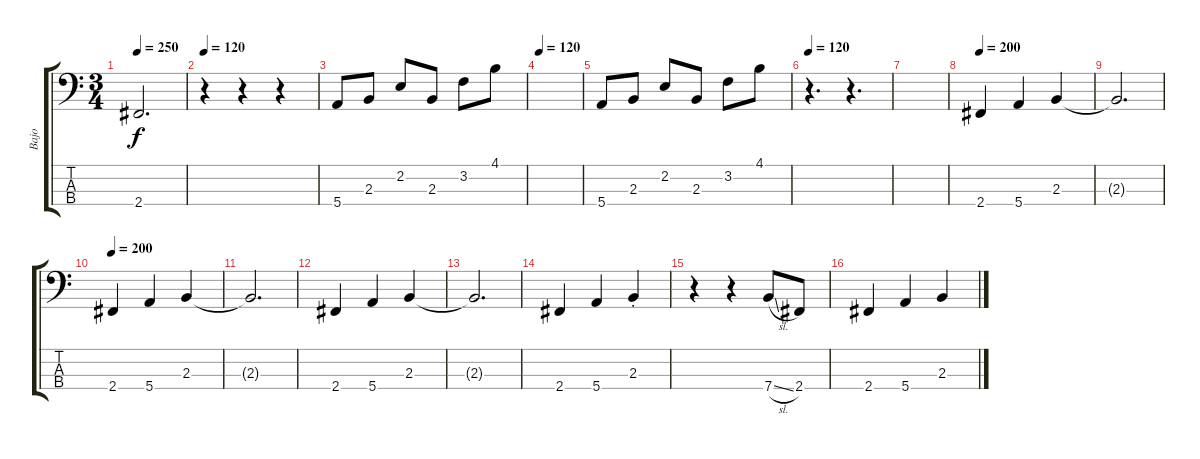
\track ("Bajo" "Bajo") {instrument electricbassfinger}
\staff {score tabs}
\tuning (G2 D2 A1 E1) {hide}
\ts (3 4)
\tempo 250
\clef f4
\ks c
2.4{t}.2{d dy f} |
\tempo 120
r.4 r.4 r.4 |
5.4.8 2.3.8 2.2.8 2.3.8 3.2.8 4.1.8 |
\tempo 120
|
5.4.8 2.3.8 2.2.8 2.3.8 3.2.8 4.1.8 |
\tempo 120
r.4{d} r.4{d} |
|
\tempo 200
2.4.4 5.4.4 2.3.4 |
2.3{t}.2{d} |
\tempo 200
2.4.4 5.4.4 2.3.4 |
2.3{t}.2{d} |
2.4.4 5.4.4 2.3.4 |
2.3{t}.2{d} |
2.4.4 5.4.4 2.3{st}.4 |
r.4 r.4 7.4{sl}.8 2.4.8 |
2.4.4 5.4.4 2.3.4
